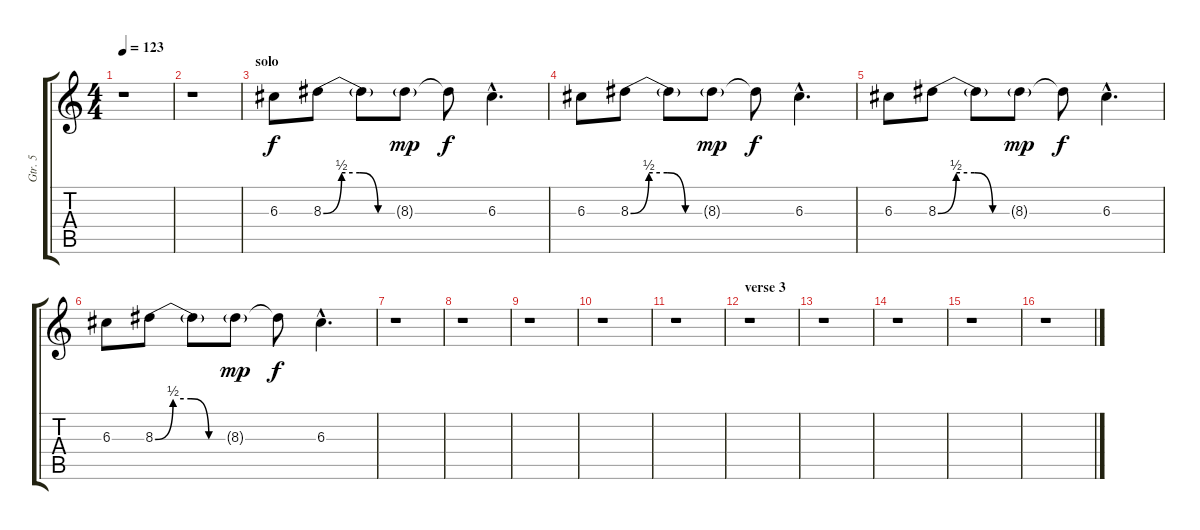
\track ("Gtr. 5" "Gtr. 5") {instrument distortionguitar}
\staff {score tabs}
\tuning (E4 B3 G3 D3 A2 E2) {hide}
\ts (4 4)
\tempo 123
\clef g2
\ks c
r.1{dy f} |
r.1 |
\section ("" "solo")
6.3.8 8.3{be (custom 0 0 15 2 30 2 45 0 60 0)}.8 8.3{t}.8 8.3{g}.8{dy mp} 8.3{t}.8{dy f} 6.3{hac}.4{d} |
6.3.8 8.3{be (custom 0 0 15 2 30 2 45 0 60 0)}.8 8.3{t}.8 8.3{g}.8{dy mp} 8.3{t}.8{dy f} 6.3{hac}.4{d} |
6.3.8 8.3{be (custom 0 0 15 2 30 2 45 0 60 0)}.8 8.3{t}.8 8.3{g}.8{dy mp} 8.3{t}.8{dy f} 6.3{hac}.4{d} |
6.3.8 8.3{be (custom 0 0 15 2 30 2 45 0 60 0)}.8 8.3{t}.8 8.3{g}.8{dy mp} 8.3{t}.8{dy f} 6.3{hac}.4{d} |
r.1 |
r.1 |
r.1 |
r.1 |
r.1 |
\section ("" "verse 3")
r.1 |
r.1 |
r.1 |
r.1 |
r.1
